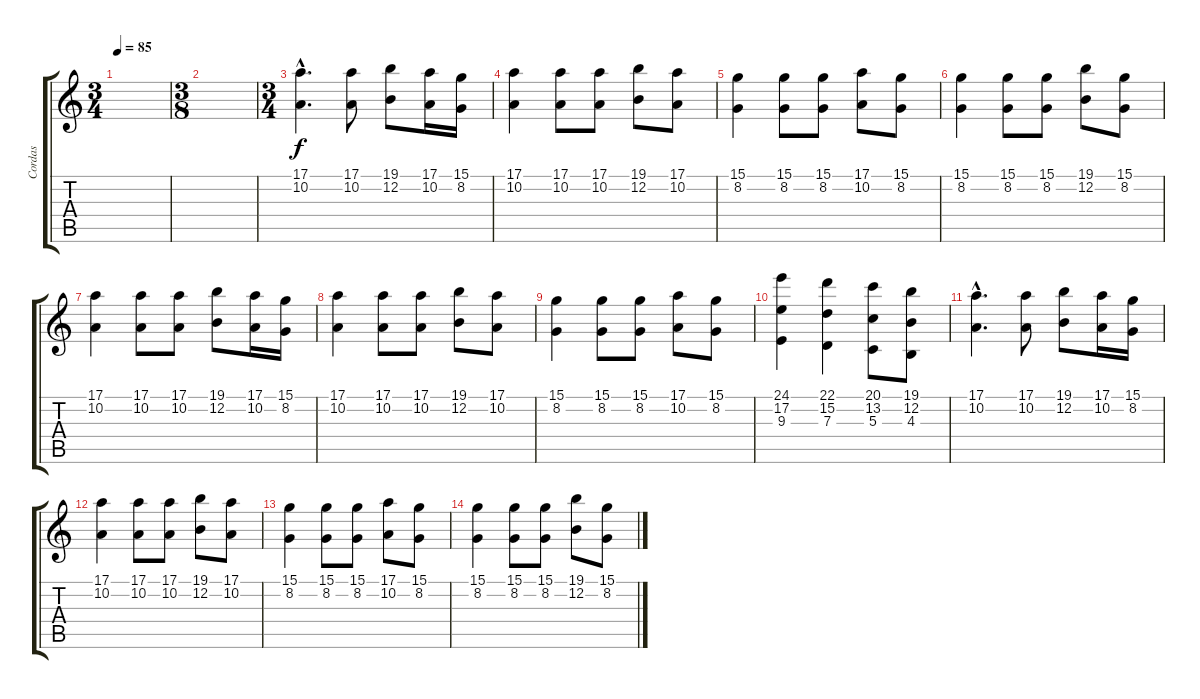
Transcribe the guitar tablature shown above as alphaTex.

\track ("Cordas" "Cordas") {instrument stringensemble1}
\staff {score tabs}
\tuning (E4 B3 G3 D3 A2 E2) {hide}
\ts (3 4)
\tempo 85
\clef g2
\ks c
|
\ts (3 8)
|
\ts (3 4)
(17.1{hac} 10.2{hac}).4{d} (17.1 10.2).8 (19.1 12.2).8 (17.1 10.2).16 (15.1 8.2).16 |
(17.1 10.2).4 (17.1 10.2).8 (17.1 10.2).8 (19.1 12.2).8 (17.1 10.2).8 |
(15.1 8.2).4 (15.1 8.2).8 (15.1 8.2).8 (17.1 10.2).8 (15.1 8.2).8 |
(15.1 8.2).4 (15.1 8.2).8 (15.1 8.2).8 (19.1 12.2).8 (15.1 8.2).8 |
(17.1 10.2).4 (17.1 10.2).8 (17.1 10.2).8 (19.1 12.2).8 (17.1 10.2).16 (15.1 8.2).16 |
(17.1 10.2).4 (17.1 10.2).8 (17.1 10.2).8 (19.1 12.2).8 (17.1 10.2).8 |
(15.1 8.2).4 (15.1 8.2).8 (15.1 8.2).8 (17.1 10.2).8 (15.1 8.2).8 |
(24.1 17.2 9.3).4 (22.1 15.2 7.3).4 (20.1 13.2 5.3).8 (19.1 12.2 4.3).8 |
(17.1{hac} 10.2{hac}).4{d} (17.1 10.2).8 (19.1 12.2).8 (17.1 10.2).16 (15.1 8.2).16 |
(17.1 10.2).4 (17.1 10.2).8 (17.1 10.2).8 (19.1 12.2).8 (17.1 10.2).8 |
(15.1 8.2).4 (15.1 8.2).8 (15.1 8.2).8 (17.1 10.2).8 (15.1 8.2).8 |
(15.1 8.2).4 (15.1 8.2).8 (15.1 8.2).8 (19.1 12.2).8 (15.1 8.2).8
